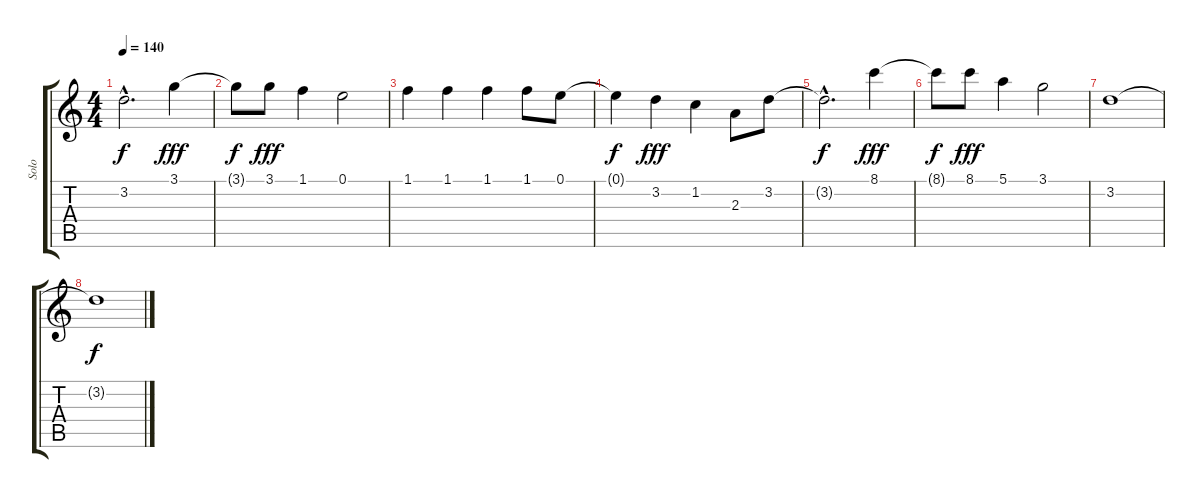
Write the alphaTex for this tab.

\track ("Solo" "Solo") {instrument distortionguitar}
\staff {score tabs}
\tuning (E4 B3 G3 D3 A2 E2) {hide}
\ts (4 4)
\tempo 140
\clef g2
\ks c
3.2{hac t}.2{d dy f} 3.1.4{dy fff} |
3.1{t}.8{dy f} 3.1.8{dy fff} 1.1.4 0.1.2 |
1.1.4 1.1.4 1.1.4 1.1.8 0.1.8 |
0.1{t}.4{dy f} 3.2.4{dy fff} 1.2.4 2.3.8 3.2.8 |
3.2{hac t}.2{d dy f} 8.1.4{dy fff} |
8.1{t}.8{dy f} 8.1.8{dy fff} 5.1.4 3.1.2 |
3.2.1 |
3.2{t}.1{dy f}
